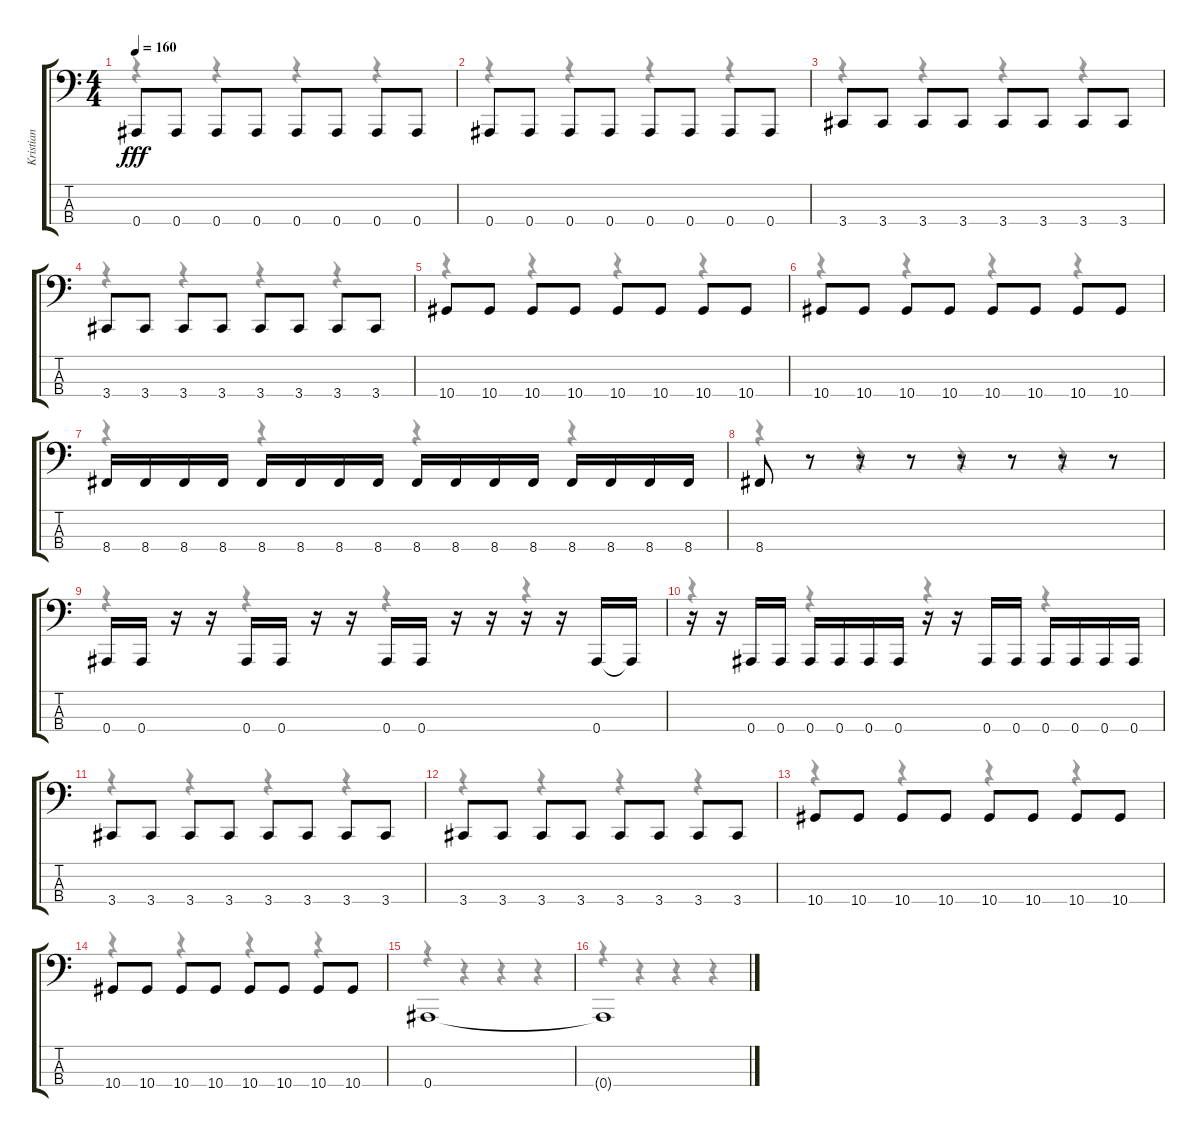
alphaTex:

\track ("Kristian" "Kristian") {instrument electricbassfinger}
\staff {score tabs}
\tuning (Eb2 Bb1 F1 Bb0) {hide}
\voice
\ts (4 4)
\tempo 160
\clef f4
\ks c
0.4.8{dy fff} 0.4.8 0.4.8 0.4.8 0.4.8 0.4.8 0.4.8 0.4.8 |
0.4.8 0.4.8 0.4.8 0.4.8 0.4.8 0.4.8 0.4.8 0.4.8 |
3.4.8 3.4.8 3.4.8 3.4.8 3.4.8 3.4.8 3.4.8 3.4.8 |
3.4.8 3.4.8 3.4.8 3.4.8 3.4.8 3.4.8 3.4.8 3.4.8 |
10.4.8 10.4.8 10.4.8 10.4.8 10.4.8 10.4.8 10.4.8 10.4.8 |
10.4.8 10.4.8 10.4.8 10.4.8 10.4.8 10.4.8 10.4.8 10.4.8 |
8.4.16 8.4.16 8.4.16 8.4.16 8.4.16 8.4.16 8.4.16 8.4.16 8.4.16 8.4.16 8.4.16 8.4.16 8.4.16 8.4.16 8.4.16 8.4.16 |
8.4.8 r.8 r.8 r.8 r.8 r.8 r.8 r.8 |
0.4.16 0.4.16 r.16 r.16 0.4.16 0.4.16 r.16 r.16 0.4.16 0.4.16 r.16 r.16 r.16 r.16 0.4.16 0.4{t}.16 |
r.16 r.16 0.4.16 0.4.16 0.4.16 0.4.16 0.4.16 0.4.16 r.16 r.16 0.4.16 0.4.16 0.4.16 0.4.16 0.4.16 0.4.16 |
3.4.8 3.4.8 3.4.8 3.4.8 3.4.8 3.4.8 3.4.8 3.4.8 |
3.4.8 3.4.8 3.4.8 3.4.8 3.4.8 3.4.8 3.4.8 3.4.8 |
10.4.8 10.4.8 10.4.8 10.4.8 10.4.8 10.4.8 10.4.8 10.4.8 |
10.4.8 10.4.8 10.4.8 10.4.8 10.4.8 10.4.8 10.4.8 10.4.8 |
0.4.1 |
0.4{t}.1
\voice
\clef f4
\ottava regular
\simile none
\ks c
r.4{dy f} r.4 r.4 r.4 |
r.4 r.4 r.4 r.4 |
r.4 r.4 r.4 r.4 |
r.4 r.4 r.4 r.4 |
r.4 r.4 r.4 r.4 |
r.4 r.4 r.4 r.4 |
r.4 r.4 r.4 r.4 |
r.4 r.4 r.4 r.4 |
r.4 r.4 r.4 r.4 |
r.4 r.4 r.4 r.4 |
r.4 r.4 r.4 r.4 |
r.4 r.4 r.4 r.4 |
r.4 r.4 r.4 r.4 |
r.4 r.4 r.4 r.4 |
r.4 r.4 r.4 r.4 |
r.4 r.4 r.4 r.4
